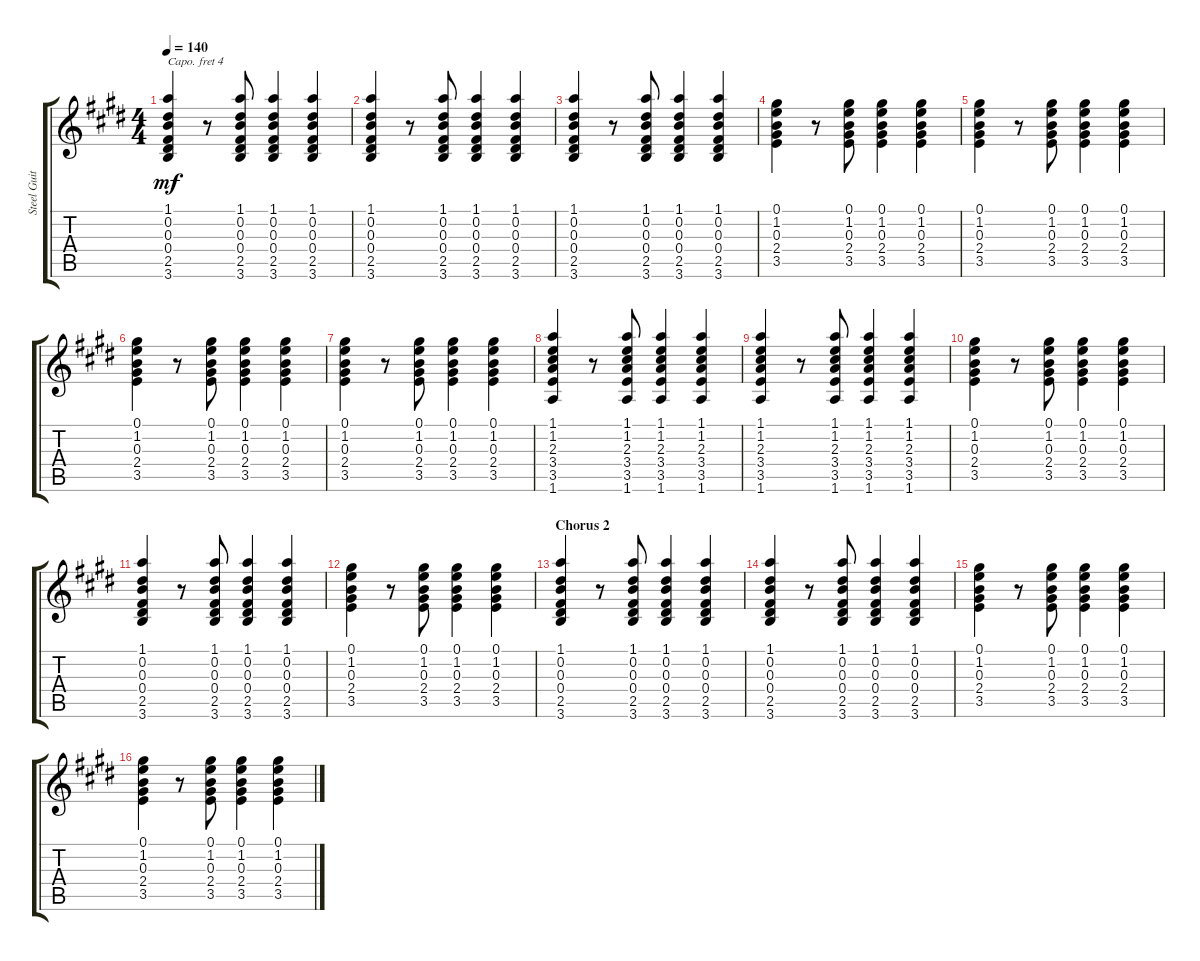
\track ("Steel Guitar" "Steel Guit") {instrument acousticguitarsteel}
\staff {score tabs}
\capo 4
\tuning (E4 B3 G3 D3 A2 E2) {hide}
\ts (4 4)
\tempo 140
\clef g2
\ks e
(1.1 0.2 0.3 0.4 2.5 3.6).4{dy mf} r.8 (1.1 0.2 0.3 0.4 2.5 3.6).8 (1.1 0.2 0.3 0.4 2.5 3.6).4 (1.1 0.2 0.3 0.4 2.5 3.6).4 |
(1.1 0.2 0.3 0.4 2.5 3.6).4 r.8 (1.1 0.2 0.3 0.4 2.5 3.6).8 (1.1 0.2 0.3 0.4 2.5 3.6).4 (1.1 0.2 0.3 0.4 2.5 3.6).4 |
(1.1 0.2 0.3 0.4 2.5 3.6).4 r.8 (1.1 0.2 0.3 0.4 2.5 3.6).8 (1.1 0.2 0.3 0.4 2.5 3.6).4 (1.1 0.2 0.3 0.4 2.5 3.6).4 |
(0.1 1.2 0.3 2.4 3.5).4 r.8 (0.1 1.2 0.3 2.4 3.5).8 (0.1 1.2 0.3 2.4 3.5).4 (0.1 1.2 0.3 2.4 3.5).4 |
(0.1 1.2 0.3 2.4 3.5).4 r.8 (0.1 1.2 0.3 2.4 3.5).8 (0.1 1.2 0.3 2.4 3.5).4 (0.1 1.2 0.3 2.4 3.5).4 |
(0.1 1.2 0.3 2.4 3.5).4 r.8 (0.1 1.2 0.3 2.4 3.5).8 (0.1 1.2 0.3 2.4 3.5).4 (0.1 1.2 0.3 2.4 3.5).4 |
(0.1 1.2 0.3 2.4 3.5).4 r.8 (0.1 1.2 0.3 2.4 3.5).8 (0.1 1.2 0.3 2.4 3.5).4 (0.1 1.2 0.3 2.4 3.5).4 |
(1.1 1.2 2.3 3.4 3.5 1.6).4 r.8 (1.1 1.2 2.3 3.4 3.5 1.6).8 (1.1 1.2 2.3 3.4 3.5 1.6).4 (1.1 1.2 2.3 3.4 3.5 1.6).4 |
(1.1 1.2 2.3 3.4 3.5 1.6).4 r.8 (1.1 1.2 2.3 3.4 3.5 1.6).8 (1.1 1.2 2.3 3.4 3.5 1.6).4 (1.1 1.2 2.3 3.4 3.5 1.6).4 |
(0.1 1.2 0.3 2.4 3.5).4 r.8 (0.1 1.2 0.3 2.4 3.5).8 (0.1 1.2 0.3 2.4 3.5).4 (0.1 1.2 0.3 2.4 3.5).4 |
(1.1 0.2 0.3 0.4 2.5 3.6).4 r.8 (1.1 0.2 0.3 0.4 2.5 3.6).8 (1.1 0.2 0.3 0.4 2.5 3.6).4 (1.1 0.2 0.3 0.4 2.5 3.6).4 |
(0.1 1.2 0.3 2.4 3.5).4 r.8 (0.1 1.2 0.3 2.4 3.5).8 (0.1 1.2 0.3 2.4 3.5).4 (0.1 1.2 0.3 2.4 3.5).4 |
\section ("" "Chorus 2")
(1.1 0.2 0.3 0.4 2.5 3.6).4 r.8 (1.1 0.2 0.3 0.4 2.5 3.6).8 (1.1 0.2 0.3 0.4 2.5 3.6).4 (1.1 0.2 0.3 0.4 2.5 3.6).4 |
(1.1 0.2 0.3 0.4 2.5 3.6).4 r.8 (1.1 0.2 0.3 0.4 2.5 3.6).8 (1.1 0.2 0.3 0.4 2.5 3.6).4 (1.1 0.2 0.3 0.4 2.5 3.6).4 |
(0.1 1.2 0.3 2.4 3.5).4 r.8 (0.1 1.2 0.3 2.4 3.5).8 (0.1 1.2 0.3 2.4 3.5).4 (0.1 1.2 0.3 2.4 3.5).4 |
(0.1 1.2 0.3 2.4 3.5).4 r.8 (0.1 1.2 0.3 2.4 3.5).8 (0.1 1.2 0.3 2.4 3.5).4 (0.1 1.2 0.3 2.4 3.5).4
